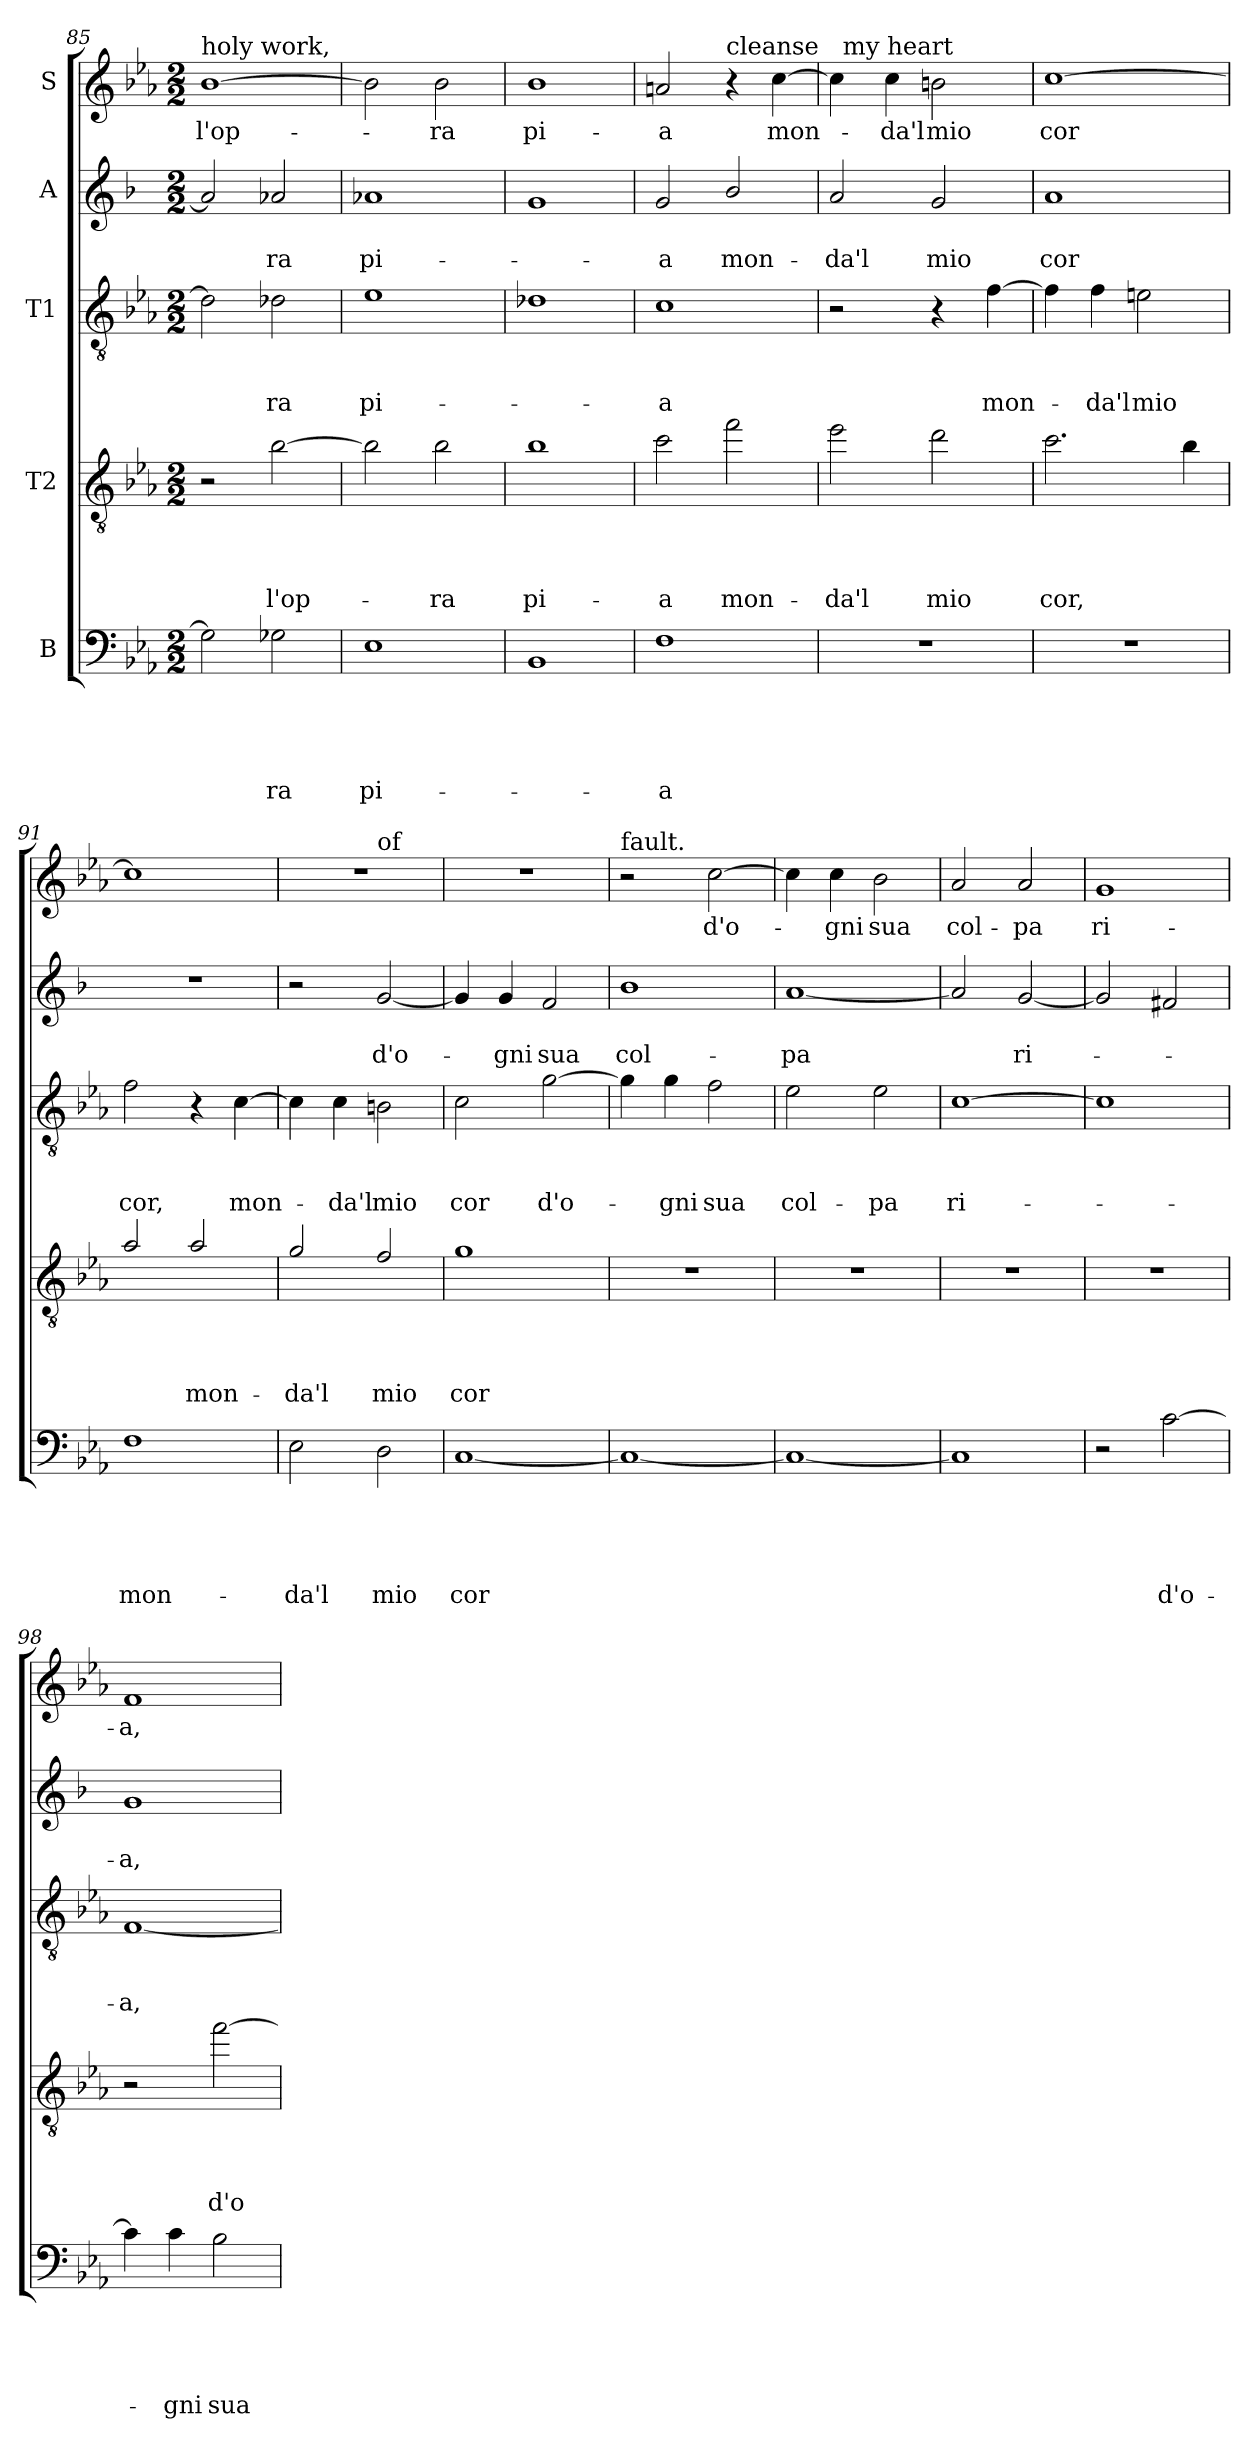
**kern	**text	**text	**text	**text	**text	**kern	**text	**text	**text	**text	**kern	**text	**text	**text	**kern	**text	**text	**kern	**text
*part5	*part5	*part5	*part5	*part5	*part5	*part4	*part4	*part4	*part4	*part4	*part3	*part3	*part3	*part3	*part2	*part2	*part2	*part1	*part1
*staff5	*staff5	*staff5	*staff5	*staff5	*staff5	*staff4	*staff4	*staff4	*staff4	*staff4	*staff3	*staff3	*staff3	*staff3	*staff2	*staff2	*staff2	*staff1	*staff1
*I"B	*	*	*	*	*	*I"T2	*	*	*	*	*I"T1	*	*	*	*I"A	*	*	*I"S	*
*clefF4	*	*	*	*	*	*clefGv2	*	*	*	*	*clefGv2	*	*	*	*clefG2	*	*	*clefG2	*
*	*	*	*	*	*	*ITrd8c14	*	*	*	*	*	*	*	*	*ITrd1c2	*	*	*	*
*k[b-e-a-]	*	*	*	*	*	*k[b-e-a-]	*	*	*	*	*k[b-e-a-]	*	*	*	*k[b-e-a-]	*	*	*k[b-e-a-]	*
*E-:	*	*	*	*	*	*E-:	*	*	*	*	*E-:	*	*	*	*E-:	*	*	*E-:	*
*M2/2	*	*	*	*	*	*M2/2	*	*	*	*	*M2/2	*	*	*	*M2/2	*	*	*M2/2	*
=85	=85	=85	=85	=85	=85	=85	=85	=85	=85	=85	=85	=85	=85	=85	=85	=85	=85	=85	=85
!	!	!	!	!	!	!	!	!	!	!	!	!	!	!	!	!	!	!LO:TX:a:t=holy work,	!
!	!	!	!	!	!	!	!	!	!	!	!	!	!	!	!	!	!	!	!LO:LY:b
2G-\]	.	.	.	.	.	2r	.	.	.	.	2d-\]	.	.	.	2g-/]	.	.	[1b-	l'op-
!	!	!	!	!	!LO:LY:b	!	!	!	!	!LO:LY:b	!	!	!	!LO:LY:b	!	!	!LO:LY:b	!	!
2G-\	.	.	.	.	-ra	[2B-\	.	.	.	l'op-	2d-\	.	.	-ra	2g-/	.	-ra	.	.
=86	=86	=86	=86	=86	=86	=86	=86	=86	=86	=86	=86	=86	=86	=86	=86	=86	=86	=86	=86
!	!	!	!	!	!LO:LY:b	!	!	!	!	!	!	!	!	!LO:LY:b	!	!	!LO:LY:b	!	!
1E-	.	.	.	.	pi-	2B-\]	.	.	.	.	1e-	.	.	pi-	1g-	.	pi-	2b-\]	.
!	!	!	!	!	!	!	!	!	!	!LO:LY:b	!	!	!	!	!	!	!	!	!LO:LY:b
.	.	.	.	.	.	2B-\	.	.	.	-ra	.	.	.	.	.	.	.	2b-\	-ra
=87	=87	=87	=87	=87	=87	=87	=87	=87	=87	=87	=87	=87	=87	=87	=87	=87	=87	=87	=87
!	!	!	!	!	!	!	!	!	!	!LO:LY:b	!	!	!	!	!	!	!	!	!LO:LY:b
1BB-	.	.	.	.	.	1B-	.	.	.	pi-	1d-	.	.	.	1f	.	.	1b-	pi-
=88	=88	=88	=88	=88	=88	=88	=88	=88	=88	=88	=88	=88	=88	=88	=88	=88	=88	=88	=88
!	!	!	!	!	!LO:LY:b	!	!	!	!	!LO:LY:b	!	!	!	!LO:LY:b	!	!	!LO:LY:b	!	!LO:LY:b
1F	.	.	.	.	-a	2c\	.	.	.	-a	1c	.	.	-a	2f/	.	-a	2an/	-a
!	!	!	!	!	!	!	!	!	!	!	!	!	!	!	!	!	!	!LO:TX:a:t=cleanse	!
!	!	!	!	!	!	!	!	!	!	!LO:LY:b	!	!	!	!	!	!	!LO:LY:b	!	!
.	.	.	.	.	.	2f\	.	.	.	mon-	.	.	.	.	2a-/	.	mon-	4r	.
!	!	!	!	!	!	!	!	!	!	!	!	!	!	!	!	!	!	!	!LO:LY:b
.	.	.	.	.	.	.	.	.	.	.	.	.	.	.	.	.	.	[4cc\	mon-
!!LO:LB:g=z
=89	=89	=89	=89	=89	=89	=89	=89	=89	=89	=89	=89	=89	=89	=89	=89	=89	=89	=89	=89
!	!	!	!	!	!	!	!	!	!	!LO:LY:b	!	!	!	!	!	!	!LO:LY:b	!	!
*	*	*	*	*	*	*	*	*	*	*	*	*	*	*	*	*	*	*^	*
1r	.	.	.	.	.	2e-\	.	.	.	-da'l	2r	.	.	.	2g/	.	-da'l	4cc\]	32ryy	.
!	!	!	!	!	!	!	!	!	!	!	!	!	!	!	!	!	!	!	!LO:TX:a:t=my heart	!
.	.	.	.	.	.	.	.	.	.	.	.	.	.	.	.	.	.	.	2ryy	.
!	!	!	!	!	!	!	!	!	!	!	!	!	!	!	!	!	!	!	!	!LO:LY:b
.	.	.	.	.	.	.	.	.	.	.	.	.	.	.	.	.	.	4cc\	.	-da'l
!	!	!	!	!	!	!	!	!	!	!LO:LY:b	!	!	!	!	!	!	!LO:LY:b	!	!	!LO:LY:b
.	.	.	.	.	.	2d\	.	.	.	mio	4r	.	.	.	2f/	.	mio	2bn\	.	mio
.	.	.	.	.	.	.	.	.	.	.	.	.	.	.	.	.	.	.	4...ryy	.
!	!	!	!	!	!	!	!	!	!	!	!	!	!	!LO:LY:b	!	!	!	!	!	!
.	.	.	.	.	.	.	.	.	.	.	[4f\	.	.	mon-	.	.	.	.	.	.
=90	=90	=90	=90	=90	=90	=90	=90	=90	=90	=90	=90	=90	=90	=90	=90	=90	=90	=90	=90	=90
!	!	!	!	!	!	!	!	!	!	!LO:LY:b	!	!	!	!	!	!	!LO:LY:b	!	!	!LO:LY:b
*	*	*	*	*	*	*	*	*	*	*	*	*	*	*	*	*	*	*v	*v	*
1r	.	.	.	.	.	2.c\	.	.	.	cor,	4f\]	.	.	.	1g	.	cor	[1cc	cor
!	!	!	!	!	!	!	!	!	!	!	!	!	!	!LO:LY:b	!	!	!	!	!
.	.	.	.	.	.	.	.	.	.	.	4f\	.	.	-da'l	.	.	.	.	.
!	!	!	!	!	!	!	!	!	!	!	!	!	!	!LO:LY:b	!	!	!	!	!
.	.	.	.	.	.	.	.	.	.	.	2en\	.	.	mio	.	.	.	.	.
.	.	.	.	.	.	4B-\	.	.	.	.	.	.	.	.	.	.	.	.	.
=91	=91	=91	=91	=91	=91	=91	=91	=91	=91	=91	=91	=91	=91	=91	=91	=91	=91	=91	=91
!	!	!	!	!	!LO:LY:b	!	!	!	!	!	!	!	!	!LO:LY:b	!	!	!	!	!
1F	.	.	.	.	mon-	2A-/	.	.	.	.	2f\	.	.	cor,	1r	.	.	1cc]	.
!	!	!	!	!	!	!	!	!	!	!LO:LY:b	!	!	!	!	!	!	!	!	!
.	.	.	.	.	.	2A-/	.	.	.	mon-	4r	.	.	.	.	.	.	.	.
!	!	!	!	!	!	!	!	!	!	!	!	!	!	!LO:LY:b	!	!	!	!	!
.	.	.	.	.	.	.	.	.	.	.	[4c\	.	.	mon-	.	.	.	.	.
=92	=92	=92	=92	=92	=92	=92	=92	=92	=92	=92	=92	=92	=92	=92	=92	=92	=92	=92	=92
!	!	!	!	!	!LO:LY:b	!	!	!	!	!LO:LY:b	!	!	!	!	!	!	!	!	!
*	*	*	*	*	*	*	*	*	*	*	*	*	*	*	*	*	*	*^	*
2E-\	.	.	.	.	-da'l	2G/	.	.	.	-da'l	4c\]	.	.	.	2r	.	.	1r	2ryy	.
!	!	!	!	!	!	!	!	!	!	!	!	!	!	!LO:LY:b	!	!	!	!	!	!
.	.	.	.	.	.	.	.	.	.	.	4c\	.	.	-da'l	.	.	.	.	.	.
!	!	!	!	!	!	!	!	!	!	!	!	!	!	!	!	!	!	!	!LO:TX:a:t=of	!
!	!	!	!	!	!LO:LY:b	!	!	!	!	!LO:LY:b	!	!	!	!LO:LY:b	!	!	!LO:LY:b	!	!	!
2D\	.	.	.	.	mio	2F/	.	.	.	mio	2Bn\	.	.	mio	[2f/	.	d'o-	.	2ryy	.
=93	=93	=93	=93	=93	=93	=93	=93	=93	=93	=93	=93	=93	=93	=93	=93	=93	=93	=93	=93	=93
!	!	!	!	!	!	!	!	!	!	!	!	!	!	!	!	!	!	!LO:TX:a:t=every wicked	!	!
!	!	!	!	!	!LO:LY:b	!	!	!	!	!LO:LY:b	!	!	!	!LO:LY:b	!	!	!	!	!	!
*	*	*	*	*	*	*	*	*	*	*	*	*	*	*	*	*	*	*v	*v	*
[1C	.	.	.	.	cor	1G	.	.	.	cor	2c\	.	.	cor	4f/]	.	.	1r	.
!	!	!	!	!	!	!	!	!	!	!	!	!	!	!	!	!	!LO:LY:b	!	!
.	.	.	.	.	.	.	.	.	.	.	.	.	.	.	4f/	.	-gni	.	.
!	!	!	!	!	!	!	!	!	!	!	!	!	!	!LO:LY:b	!	!	!LO:LY:b	!	!
.	.	.	.	.	.	.	.	.	.	.	[2g\	.	.	d'o-	2e-/	.	sua	.	.
=94	=94	=94	=94	=94	=94	=94	=94	=94	=94	=94	=94	=94	=94	=94	=94	=94	=94	=94	=94
!	!	!	!	!	!	!	!	!	!	!	!	!	!	!	!	!	!	!LO:TX:a:t=fault.	!
!	!	!	!	!	!	!	!	!	!	!	!	!	!	!	!	!	!LO:LY:b	!	!
1C_	.	.	.	.	.	1r	.	.	.	.	4g\]	.	.	.	1a-	.	col-	2r	.
!	!	!	!	!	!	!	!	!	!	!	!	!	!	!LO:LY:b	!	!	!	!	!
.	.	.	.	.	.	.	.	.	.	.	4g\	.	.	-gni	.	.	.	.	.
!	!	!	!	!	!	!	!	!	!	!	!	!	!	!LO:LY:b	!	!	!	!	!LO:LY:b
.	.	.	.	.	.	.	.	.	.	.	2f\	.	.	sua	.	.	.	[2cc\	d'o-
!!LO:PB:g=z
=95	=95	=95	=95	=95	=95	=95	=95	=95	=95	=95	=95	=95	=95	=95	=95	=95	=95	=95	=95
!	!	!	!	!	!	!	!	!	!	!	!	!	!	!LO:LY:b	!	!	!LO:LY:b	!	!
1C_	.	.	.	.	.	1r	.	.	.	.	2e-\	.	.	col-	[1g	.	-pa	4cc\]	.
!	!	!	!	!	!	!	!	!	!	!	!	!	!	!	!	!	!	!	!LO:LY:b
.	.	.	.	.	.	.	.	.	.	.	.	.	.	.	.	.	.	4cc\	-gni
!	!	!	!	!	!	!	!	!	!	!	!	!	!	!LO:LY:b	!	!	!	!	!LO:LY:b
.	.	.	.	.	.	.	.	.	.	.	2e-\	.	.	-pa	.	.	.	2b-\	sua
=96	=96	=96	=96	=96	=96	=96	=96	=96	=96	=96	=96	=96	=96	=96	=96	=96	=96	=96	=96
!	!	!	!	!	!	!	!	!	!	!	!	!	!	!LO:LY:b	!	!	!	!	!LO:LY:b
1C]	.	.	.	.	.	1r	.	.	.	.	[1c	.	.	ri-	2g/]	.	.	2a-/	col-
!	!	!	!	!	!	!	!	!	!	!	!	!	!	!	!	!	!LO:LY:b	!	!LO:LY:b
.	.	.	.	.	.	.	.	.	.	.	.	.	.	.	[2f/	.	ri-	2a-/	-pa
=97	=97	=97	=97	=97	=97	=97	=97	=97	=97	=97	=97	=97	=97	=97	=97	=97	=97	=97	=97
!	!	!	!	!	!	!	!	!	!	!	!	!	!	!	!	!	!	!	!LO:LY:b
2r	.	.	.	.	.	1r	.	.	.	.	1c]	.	.	.	2f/]	.	.	1g	ri-
!	!	!	!	!	!LO:LY:b	!	!	!	!	!	!	!	!	!	!	!	!	!	!
[2c\	.	.	.	.	d'o-	.	.	.	.	.	.	.	.	.	2e/	.	.	.	.
=98	=98	=98	=98	=98	=98	=98	=98	=98	=98	=98	=98	=98	=98	=98	=98	=98	=98	=98	=98
!	!	!	!	!	!	!	!	!	!	!	!	!	!	!LO:LY:b	!	!	!LO:LY:b	!	!LO:LY:b
4c\]	.	.	.	.	.	2r	.	.	.	.	[1F	.	.	-a,	1f	.	-a,	1f	-a,
!	!	!	!	!	!LO:LY:b	!	!	!	!	!	!	!	!	!	!	!	!	!	!
4c\	.	.	.	.	-gni	.	.	.	.	.	.	.	.	.	.	.	.	.	.
!	!	!	!	!	!LO:LY:b	!	!	!	!	!LO:LY:b	!	!	!	!	!	!	!	!	!
2B-\	.	.	.	.	sua	[2f\	.	.	.	d'o-	.	.	.	.	.	.	.	.	.
=	=	=	=	=	=	=	=	=	=	=	=	=	=	=	=	=	=	=	=
*-	*-	*-	*-	*-	*-	*-	*-	*-	*-	*-	*-	*-	*-	*-	*-	*-	*-	*-	*-
